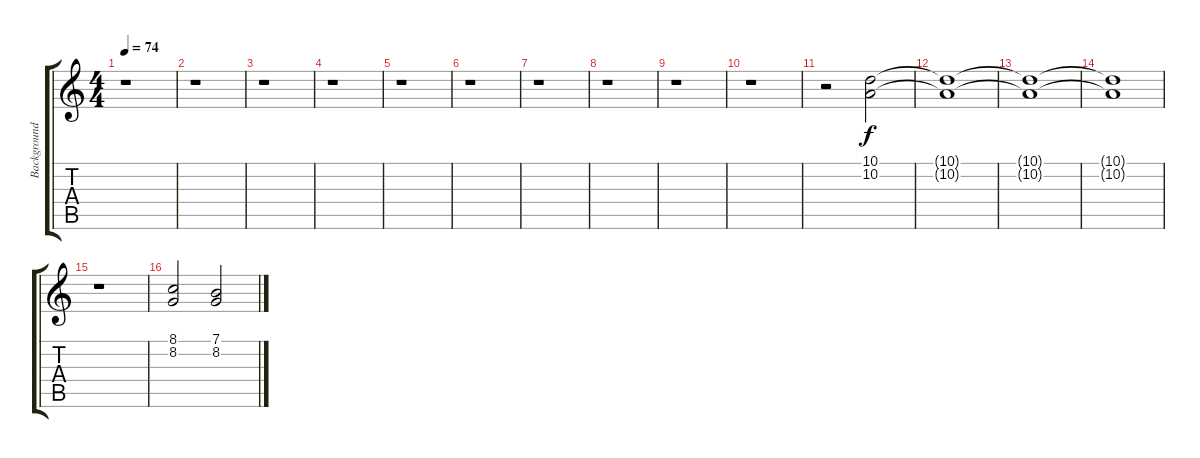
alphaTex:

\track ("Background Vocal" "Background") {instrument choiraahs}
\staff {score tabs}
\tuning (E4 B3 G3 D3 A2 E2) {hide}
\ts (4 4)
\tempo 74
\clef g2
\ks c
r.1{dy f} |
r.1 |
r.1 |
r.1 |
r.1 |
r.1 |
r.1 |
r.1 |
r.1 |
r.1 |
r.2 (10.1 10.2).2 |
(10.1{t} 10.2{t}).1 |
(10.1{t} 10.2{t}).1 |
(10.1{t} 10.2{t}).1 |
r.1 |
(8.1 8.2).2 (7.1 8.2).2
